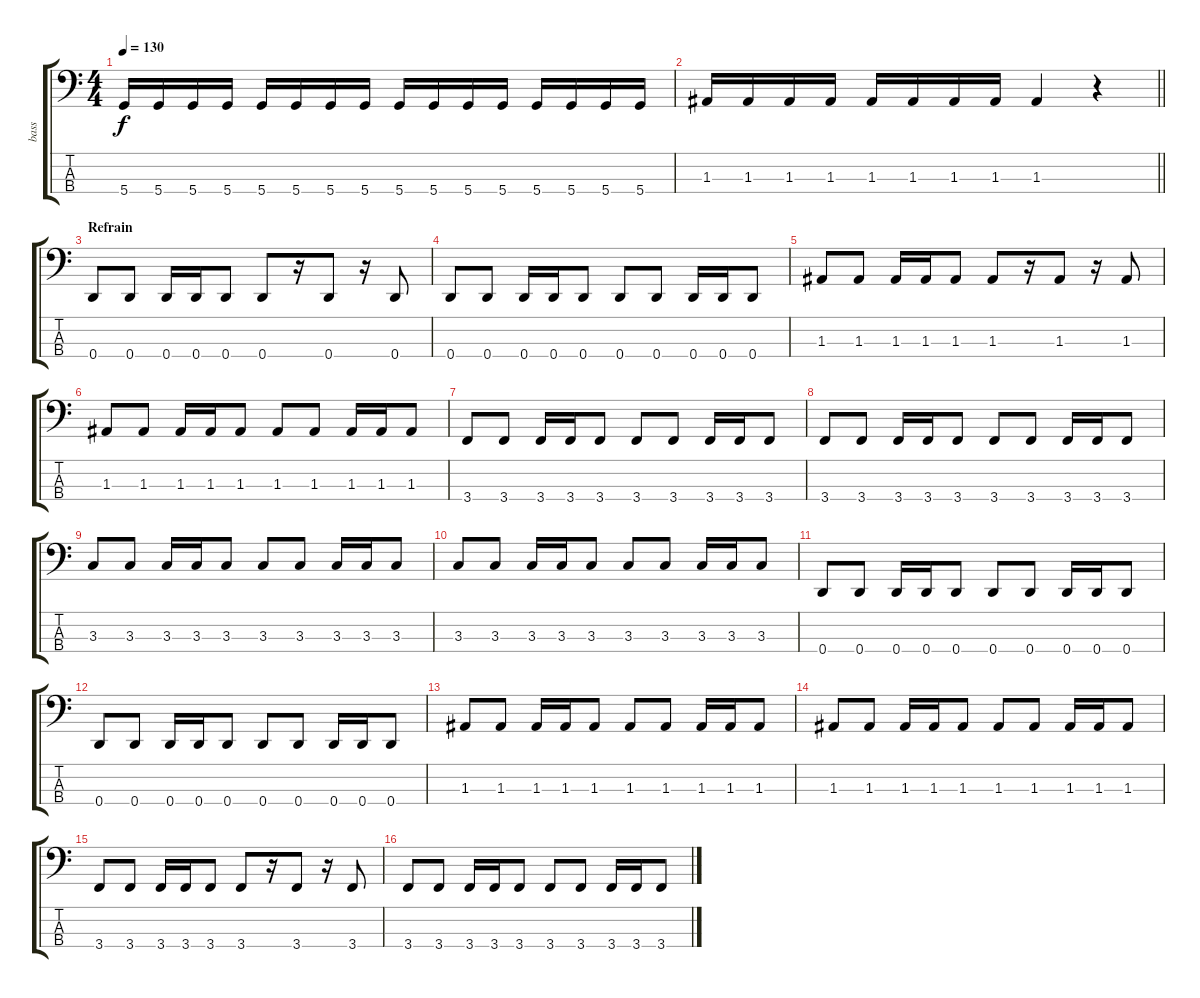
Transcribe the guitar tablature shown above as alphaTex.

\track ("bass" "bass") {instrument electricbassfinger}
\staff {score tabs}
\tuning (G2 D2 A1 D1) {hide}
\ts (4 4)
\tempo 130
\clef f4
\ks c
5.4.16{dy f} 5.4.16 5.4.16 5.4.16 5.4.16 5.4.16 5.4.16 5.4.16 5.4.16 5.4.16 5.4.16 5.4.16 5.4.16 5.4.16 5.4.16 5.4.16 |
\barLineRight lightlight
1.3.16 1.3.16 1.3.16 1.3.16 1.3.16 1.3.16 1.3.16 1.3.16 1.3.4 r.4 |
\section ("" "Refrain")
0.4.8 0.4.8 0.4.16 0.4.16 0.4.8 0.4.8 r.16 0.4.8 r.16 0.4.8 |
0.4.8 0.4.8 0.4.16 0.4.16 0.4.8 0.4.8 0.4.8 0.4.16 0.4.16 0.4.8 |
1.3.8 1.3.8 1.3.16 1.3.16 1.3.8 1.3.8 r.16 1.3.8 r.16 1.3.8 |
1.3.8 1.3.8 1.3.16 1.3.16 1.3.8 1.3.8 1.3.8 1.3.16 1.3.16 1.3.8 |
3.4.8 3.4.8 3.4.16 3.4.16 3.4.8 3.4.8 3.4.8 3.4.16 3.4.16 3.4.8 |
3.4.8 3.4.8 3.4.16 3.4.16 3.4.8 3.4.8 3.4.8 3.4.16 3.4.16 3.4.8 |
3.3.8 3.3.8 3.3.16 3.3.16 3.3.8 3.3.8 3.3.8 3.3.16 3.3.16 3.3.8 |
3.3.8 3.3.8 3.3.16 3.3.16 3.3.8 3.3.8 3.3.8 3.3.16 3.3.16 3.3.8 |
0.4.8 0.4.8 0.4.16 0.4.16 0.4.8 0.4.8 0.4.8 0.4.16 0.4.16 0.4.8 |
0.4.8 0.4.8 0.4.16 0.4.16 0.4.8 0.4.8 0.4.8 0.4.16 0.4.16 0.4.8 |
1.3.8 1.3.8 1.3.16 1.3.16 1.3.8 1.3.8 1.3.8 1.3.16 1.3.16 1.3.8 |
1.3.8 1.3.8 1.3.16 1.3.16 1.3.8 1.3.8 1.3.8 1.3.16 1.3.16 1.3.8 |
3.4.8 3.4.8 3.4.16 3.4.16 3.4.8 3.4.8 r.16 3.4.8 r.16 3.4.8 |
3.4.8 3.4.8 3.4.16 3.4.16 3.4.8 3.4.8 3.4.8 3.4.16 3.4.16 3.4.8
